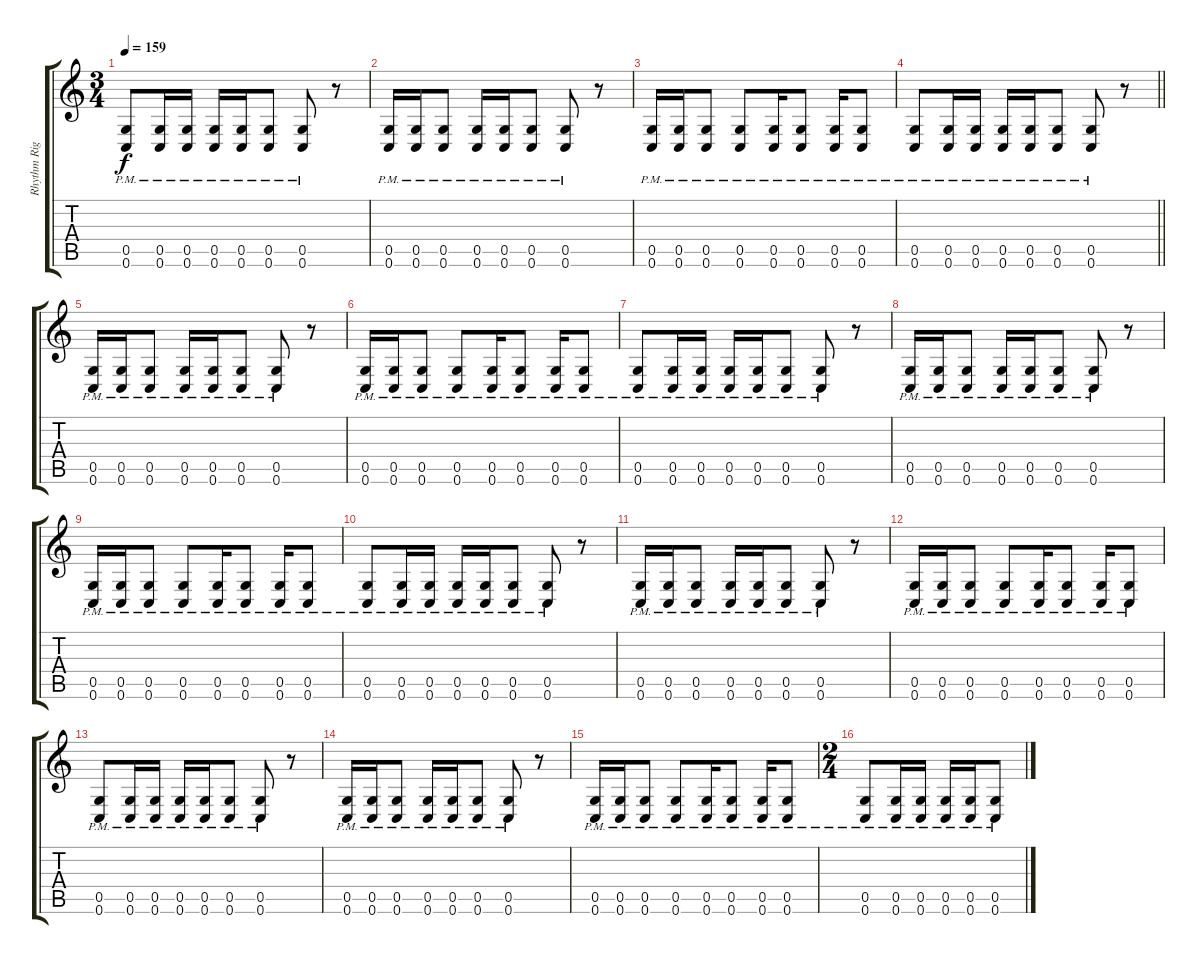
\track ("Rhythm Right" "Rhythm Rig") {instrument distortionguitar}
\staff {score tabs}
\tuning (D4 A3 F3 C3 G2 C2) {hide}
\ts (3 4)
\tempo 159
\clef g2
\ks c
(0.5{pm} 0.6{pm}).8{dy f} (0.5{pm} 0.6{pm}).16 (0.5{pm} 0.6{pm}).16 (0.5{pm} 0.6{pm}).16 (0.5{pm} 0.6{pm}).16 (0.5{pm} 0.6{pm}).8 (0.5{pm} 0.6{pm}).8 r.8 |
(0.5{pm} 0.6{pm}).16 (0.5{pm} 0.6{pm}).16 (0.5{pm} 0.6{pm}).8 (0.5{pm} 0.6{pm}).16 (0.5{pm} 0.6{pm}).16 (0.5{pm} 0.6{pm}).8 (0.5{pm} 0.6{pm}).8 r.8 |
(0.5{pm} 0.6{pm}).16 (0.5{pm} 0.6{pm}).16 (0.5{pm} 0.6{pm}).8 (0.5{pm} 0.6{pm}).8 (0.5{pm} 0.6{pm}).16 (0.5{pm} 0.6{pm}).8 (0.5{pm} 0.6{pm}).16 (0.5{pm} 0.6{pm}).8 |
\barLineRight lightlight
(0.5{pm} 0.6{pm}).8 (0.5{pm} 0.6{pm}).16 (0.5{pm} 0.6{pm}).16 (0.5{pm} 0.6{pm}).16 (0.5{pm} 0.6{pm}).16 (0.5{pm} 0.6{pm}).8 (0.5{pm} 0.6{pm}).8 r.8 |
\section ("" "")
(0.5{pm} 0.6{pm}).16 (0.5{pm} 0.6{pm}).16 (0.5{pm} 0.6{pm}).8 (0.5{pm} 0.6{pm}).16 (0.5{pm} 0.6{pm}).16 (0.5{pm} 0.6{pm}).8 (0.5{pm} 0.6{pm}).8 r.8 |
(0.5{pm} 0.6{pm}).16 (0.5{pm} 0.6{pm}).16 (0.5{pm} 0.6{pm}).8 (0.5{pm} 0.6{pm}).8 (0.5{pm} 0.6{pm}).16 (0.5{pm} 0.6{pm}).8 (0.5{pm} 0.6{pm}).16 (0.5{pm} 0.6{pm}).8 |
(0.5{pm} 0.6{pm}).8 (0.5{pm} 0.6{pm}).16 (0.5{pm} 0.6{pm}).16 (0.5{pm} 0.6{pm}).16 (0.5{pm} 0.6{pm}).16 (0.5{pm} 0.6{pm}).8 (0.5{pm} 0.6{pm}).8 r.8 |
(0.5{pm} 0.6{pm}).16 (0.5{pm} 0.6{pm}).16 (0.5{pm} 0.6{pm}).8 (0.5{pm} 0.6{pm}).16 (0.5{pm} 0.6{pm}).16 (0.5{pm} 0.6{pm}).8 (0.5{pm} 0.6{pm}).8 r.8 |
(0.5{pm} 0.6{pm}).16 (0.5{pm} 0.6{pm}).16 (0.5{pm} 0.6{pm}).8 (0.5{pm} 0.6{pm}).8 (0.5{pm} 0.6{pm}).16 (0.5{pm} 0.6{pm}).8 (0.5{pm} 0.6{pm}).16 (0.5{pm} 0.6{pm}).8 |
(0.5{pm} 0.6{pm}).8 (0.5{pm} 0.6{pm}).16 (0.5{pm} 0.6{pm}).16 (0.5{pm} 0.6{pm}).16 (0.5{pm} 0.6{pm}).16 (0.5{pm} 0.6{pm}).8 (0.5{pm} 0.6{pm}).8 r.8 |
(0.5{pm} 0.6{pm}).16 (0.5{pm} 0.6{pm}).16 (0.5{pm} 0.6{pm}).8 (0.5{pm} 0.6{pm}).16 (0.5{pm} 0.6{pm}).16 (0.5{pm} 0.6{pm}).8 (0.5{pm} 0.6{pm}).8 r.8 |
(0.5{pm} 0.6{pm}).16 (0.5{pm} 0.6{pm}).16 (0.5{pm} 0.6{pm}).8 (0.5{pm} 0.6{pm}).8 (0.5{pm} 0.6{pm}).16 (0.5{pm} 0.6{pm}).8 (0.5{pm} 0.6{pm}).16 (0.5{pm} 0.6{pm}).8 |
(0.5{pm} 0.6{pm}).8 (0.5{pm} 0.6{pm}).16 (0.5{pm} 0.6{pm}).16 (0.5{pm} 0.6{pm}).16 (0.5{pm} 0.6{pm}).16 (0.5{pm} 0.6{pm}).8 (0.5{pm} 0.6{pm}).8 r.8 |
(0.5{pm} 0.6{pm}).16 (0.5{pm} 0.6{pm}).16 (0.5{pm} 0.6{pm}).8 (0.5{pm} 0.6{pm}).16 (0.5{pm} 0.6{pm}).16 (0.5{pm} 0.6{pm}).8 (0.5{pm} 0.6{pm}).8 r.8 |
(0.5{pm} 0.6{pm}).16 (0.5{pm} 0.6{pm}).16 (0.5{pm} 0.6{pm}).8 (0.5{pm} 0.6{pm}).8 (0.5{pm} 0.6{pm}).16 (0.5{pm} 0.6{pm}).8 (0.5{pm} 0.6{pm}).16 (0.5{pm} 0.6{pm}).8 |
\ts (2 4)
(0.5{pm} 0.6{pm}).8 (0.5{pm} 0.6{pm}).16 (0.5{pm} 0.6{pm}).16 (0.5{pm} 0.6{pm}).16 (0.5{pm} 0.6{pm}).16 (0.5{pm} 0.6{pm}).8
